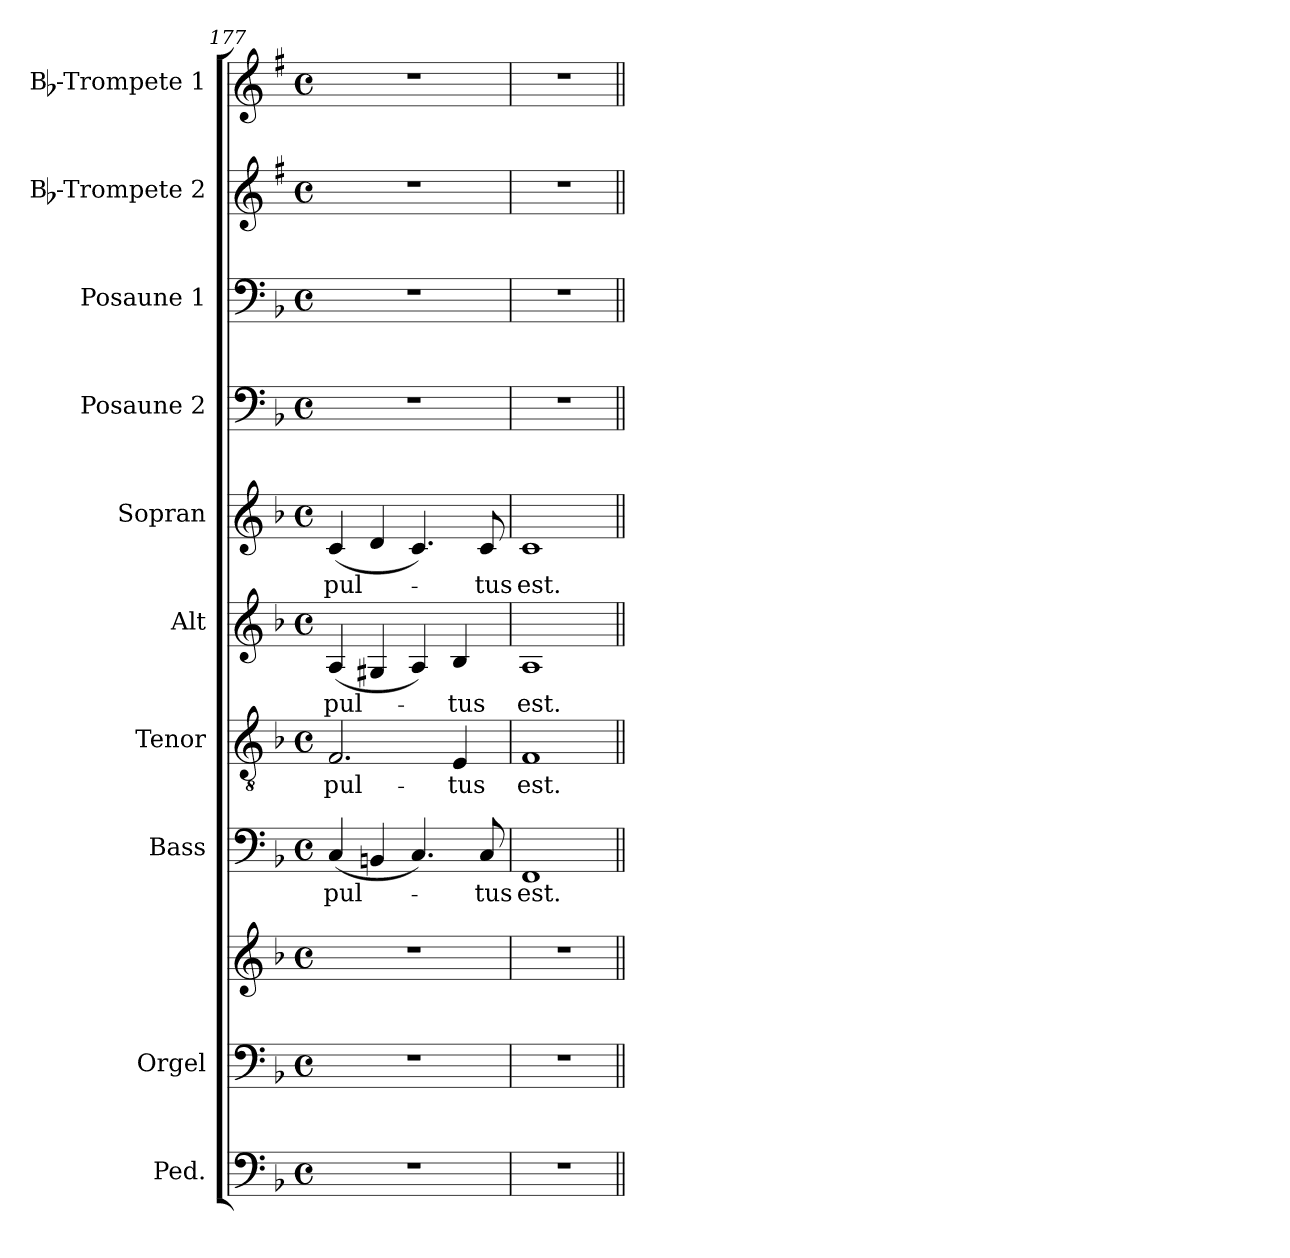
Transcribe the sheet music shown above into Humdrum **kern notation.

**kern	**kern	**kern	**kern	**text	**kern	**text	**kern	**text	**kern	**text	**kern	**kern	**kern	**kern
*part10	*part9	*part9	*part8	*part8	*part7	*part7	*part6	*part6	*part5	*part5	*part4	*part3	*part2	*part1
*staff11	*staff10	*staff9	*staff8	*staff8	*staff7	*staff7	*staff6	*staff6	*staff5	*staff5	*staff4	*staff3	*staff2	*staff1
*I"Ped.	*I"Orgel	*	*I"Bass	*	*I"Tenor	*	*I"Alt	*	*I"Sopran	*	*I"Posaune 2	*I"Posaune 1	*I"Bb-Trompete 2	*I"Bb-Trompete 1
*	*I'Org.	*	*I'B.	*	*I'T.	*	*I'A.	*	*I'S.	*	*I'Pos. 2	*I'Pos. 1	*I'Bb Trp. 2	*I'Bb Trp. 1
*clefF4	*clefF4	*clefG2	*clefF4	*	*clefGv2	*	*clefG2	*	*clefG2	*	*clefF4	*clefF4	*clefG2	*clefG2
*ITrd7c12	*	*	*	*	*	*	*	*	*	*	*	*	*ITrd1c2	*ITrd1c2
*k[b-]	*k[b-]	*k[b-]	*k[b-]	*	*k[b-]	*	*k[b-]	*	*k[b-]	*	*k[b-]	*k[b-]	*k[b-]	*k[b-]
*F:	*F:	*F:	*F:	*	*F:	*	*F:	*	*F:	*	*F:	*F:	*F:	*F:
*M4/4	*M4/4	*M4/4	*M4/4	*	*M4/4	*	*M4/4	*	*M4/4	*	*M4/4	*M4/4	*M4/4	*M4/4
*met(c)	*met(c)	*met(c)	*met(c)	*	*met(c)	*	*met(c)	*	*met(c)	*	*met(c)	*met(c)	*met(c)	*met(c)
=177	=177	=177	=177	=177	=177	=177	=177	=177	=177	=177	=177	=177	=177	=177
!	!	!	!	!LO:LY:b	!	!LO:LY:b	!	!LO:LY:b	!	!LO:LY:b	!	!	!	!
1r	1r	1r	(<4C/	-pul-	2.F/	-pul-	(4A/	-pul-	(>4c/	-pul-	1r	1r	1r	1r
.	.	.	4BBn/	.	.	.	4G#X/	.	4d/	.	.	.	.	.
.	.	.	4.C/)	.	.	.	4A/)	.	4.c/)	.	.	.	.	.
!	!	!	!	!	!	!LO:LY:b	!	!LO:LY:b	!	!	!	!	!	!
.	.	.	.	.	4E/	-tus	4B-/	-tus	.	.	.	.	.	.
!	!	!	!	!LO:LY:b	!	!	!	!	!	!LO:LY:b	!	!	!	!
.	.	.	8C/	-tus	.	.	.	.	8c/	-tus	.	.	.	.
=178	=178	=178	=178	=178	=178	=178	=178	=178	=178	=178	=178	=178	=178	=178
!	!	!	!	!LO:LY:b	!	!LO:LY:b	!	!LO:LY:b	!	!LO:LY:b	!	!	!	!
1r	1r	1r	1FF	est.	1F	est.	1A	est.	1c	est.	1r	1r	1r	1r
=||	=||	=||	=||	=||	=||	=||	=||	=||	=||	=||	=||	=||	=||	=||
*-	*-	*-	*-	*-	*-	*-	*-	*-	*-	*-	*-	*-	*-	*-
